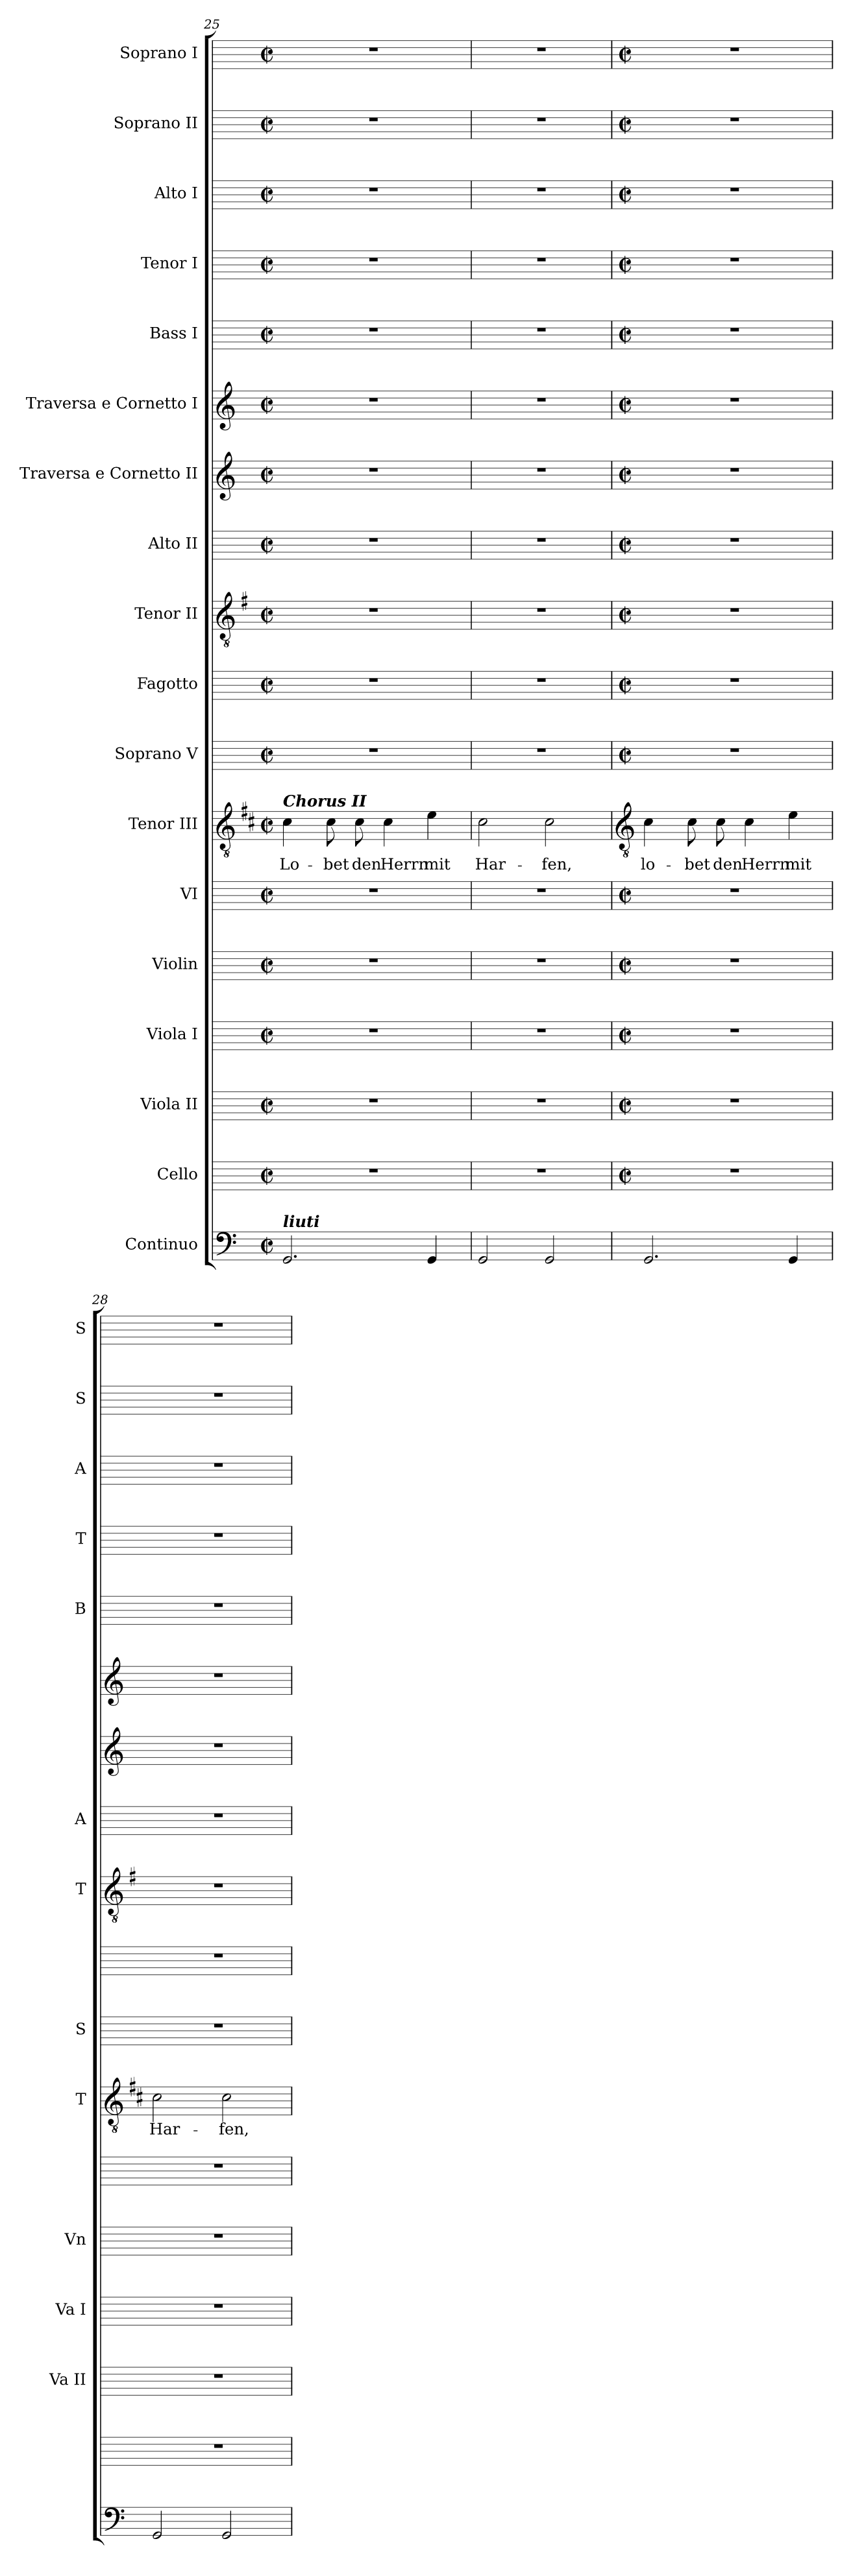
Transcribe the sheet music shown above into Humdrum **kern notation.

**kern	**kern	**kern	**kern	**kern	**kern	**kern	**text	**kern	**kern	**kern	**kern	**kern	**kern	**kern	**kern	**kern	**kern	**kern
*part18	*part17	*part16	*part15	*part14	*part13	*part12	*part12	*part11	*part10	*part9	*part8	*part7	*part6	*part5	*part4	*part3	*part2	*part1
*staff18	*staff17	*staff16	*staff15	*staff14	*staff13	*staff12	*staff12	*staff11	*staff10	*staff9	*staff8	*staff7	*staff6	*staff5	*staff4	*staff3	*staff2	*staff1
*I"Continuo	*I"Cello	*I"Viola II	*I"Viola I	*I"Violin	*I"VI	*I"Tenor III	*	*I"Soprano V	*I"Fagotto	*I"Tenor II	*I"Alto II	*I"Traversa e  Cornetto II	*I"Traversa e  Cornetto I	*I"Bass I	*I"Tenor I	*I"Alto I	*I"Soprano II	*I"Soprano I
*	*	*I'Va II	*I'Va I	*I'Vn	*	*I'T	*	*I'S	*	*I'T	*I'A	*	*	*I'B	*I'T	*I'A	*I'S	*I'S
*clefF4	*	*	*	*	*	*clefGv2	*	*	*	*clefGv2	*	*clefG2	*clefG2	*	*	*	*	*
*	*	*	*	*	*	*ITrd1c2	*	*ITrd1c2	*	*ITrd4c7	*ITrd4c7	*	*	*	*	*	*	*
*k[]	*	*	*	*	*	*k[]	*	*	*	*k[]	*	*k[]	*k[]	*	*	*	*	*
*C:	*	*	*	*	*	*C:	*	*	*	*C:	*	*C:	*C:	*	*	*	*	*
*M2/2	*M2/2	*M2/2	*M2/2	*M2/2	*M2/2	*M2/2	*	*M2/2	*M2/2	*M2/2	*M2/2	*M2/2	*M2/2	*M2/2	*M2/2	*M2/2	*M2/2	*M2/2
*met(c|)	*met(c|)	*met(c|)	*met(c|)	*met(c|)	*met(c|)	*met(c|)	*	*met(c|)	*met(c|)	*met(c|)	*met(c|)	*met(c|)	*met(c|)	*met(c|)	*met(c|)	*met(c|)	*met(c|)	*met(c|)
=25	=25	=25	=25	=25	=25	=25	=25	=25	=25	=25	=25	=25	=25	=25	=25	=25	=25	=25
!	!	!	!	!	!	!LO:TX:a:Bi:t=Chorus II	!	!	!	!	!	!	!	!	!	!	!	!
!LO:TX:a:Bi:t=liuti	!	!	!	!	!	!	!	!	!	!	!	!	!	!	!	!	!	!
!	!	!	!	!	!	!	!LO:LY:b	!	!	!	!	!	!	!	!	!	!	!
2.GG	1r	1r	1r	1r	1r	4B	Lo-	1r	1r	1r	1r	1r	1r	1r	1r	1r	1r	1r
!	!	!	!	!	!	!	!LO:LY:b	!	!	!	!	!	!	!	!	!	!	!
.	.	.	.	.	.	8B	-bet	.	.	.	.	.	.	.	.	.	.	.
!	!	!	!	!	!	!	!LO:LY:b	!	!	!	!	!	!	!	!	!	!	!
.	.	.	.	.	.	8B	den	.	.	.	.	.	.	.	.	.	.	.
!	!	!	!	!	!	!	!LO:LY:b	!	!	!	!	!	!	!	!	!	!	!
.	.	.	.	.	.	4B	Herrn	.	.	.	.	.	.	.	.	.	.	.
!	!	!	!	!	!	!	!LO:LY:b	!	!	!	!	!	!	!	!	!	!	!
4GG	.	.	.	.	.	4d	mit	.	.	.	.	.	.	.	.	.	.	.
=26	=26	=26	=26	=26	=26	=26	=26	=26	=26	=26	=26	=26	=26	=26	=26	=26	=26	=26
!	!	!	!	!	!	!	!LO:LY:b	!	!	!	!	!	!	!	!	!	!	!
2GG	1r	1r	1r	1r	1r	2B	Har-	1r	1r	1r	1r	1r	1r	1r	1r	1r	1r	1r
!	!	!	!	!	!	!	!LO:LY:b	!	!	!	!	!	!	!	!	!	!	!
2GG	.	.	.	.	.	2B	-fen,	.	.	.	.	.	.	.	.	.	.	.
!!LO:LB:g=z
=27	=27	=27	=27	=27	=27	=27	=27	=27	=27	=27	=27	=27	=27	=27	=27	=27	=27	=27
*	*	*	*	*	*	*clefGv2	*	*	*	*	*	*	*	*	*	*	*	*
*	*M2/2	*M2/2	*M2/2	*M2/2	*M2/2	*	*	*M2/2	*M2/2	*M2/2	*M2/2	*M2/2	*M2/2	*M2/2	*M2/2	*M2/2	*M2/2	*M2/2
*	*met(c|)	*met(c|)	*met(c|)	*met(c|)	*met(c|)	*	*	*met(c|)	*met(c|)	*met(c|)	*met(c|)	*met(c|)	*met(c|)	*met(c|)	*met(c|)	*met(c|)	*met(c|)	*met(c|)
!	!	!	!	!	!	!	!LO:LY:b	!	!	!	!	!	!	!	!	!	!	!
2.GG	1r	1r	1r	1r	1r	4B	lo-	1r	1r	1r	1r	1r	1r	1r	1r	1r	1r	1r
!	!	!	!	!	!	!	!LO:LY:b	!	!	!	!	!	!	!	!	!	!	!
.	.	.	.	.	.	8B	-bet	.	.	.	.	.	.	.	.	.	.	.
!	!	!	!	!	!	!	!LO:LY:b	!	!	!	!	!	!	!	!	!	!	!
.	.	.	.	.	.	8B	den	.	.	.	.	.	.	.	.	.	.	.
!	!	!	!	!	!	!	!LO:LY:b	!	!	!	!	!	!	!	!	!	!	!
.	.	.	.	.	.	4B	Herrn	.	.	.	.	.	.	.	.	.	.	.
!	!	!	!	!	!	!	!LO:LY:b	!	!	!	!	!	!	!	!	!	!	!
4GG	.	.	.	.	.	4d	mit	.	.	.	.	.	.	.	.	.	.	.
=28	=28	=28	=28	=28	=28	=28	=28	=28	=28	=28	=28	=28	=28	=28	=28	=28	=28	=28
!	!	!	!	!	!	!	!LO:LY:b	!	!	!	!	!	!	!	!	!	!	!
2GG	1r	1r	1r	1r	1r	2B	Har-	1r	1r	1r	1r	1r	1r	1r	1r	1r	1r	1r
!	!	!	!	!	!	!	!LO:LY:b	!	!	!	!	!	!	!	!	!	!	!
2GG	.	.	.	.	.	2B	-fen,	.	.	.	.	.	.	.	.	.	.	.
=	=	=	=	=	=	=	=	=	=	=	=	=	=	=	=	=	=	=
*-	*-	*-	*-	*-	*-	*-	*-	*-	*-	*-	*-	*-	*-	*-	*-	*-	*-	*-
